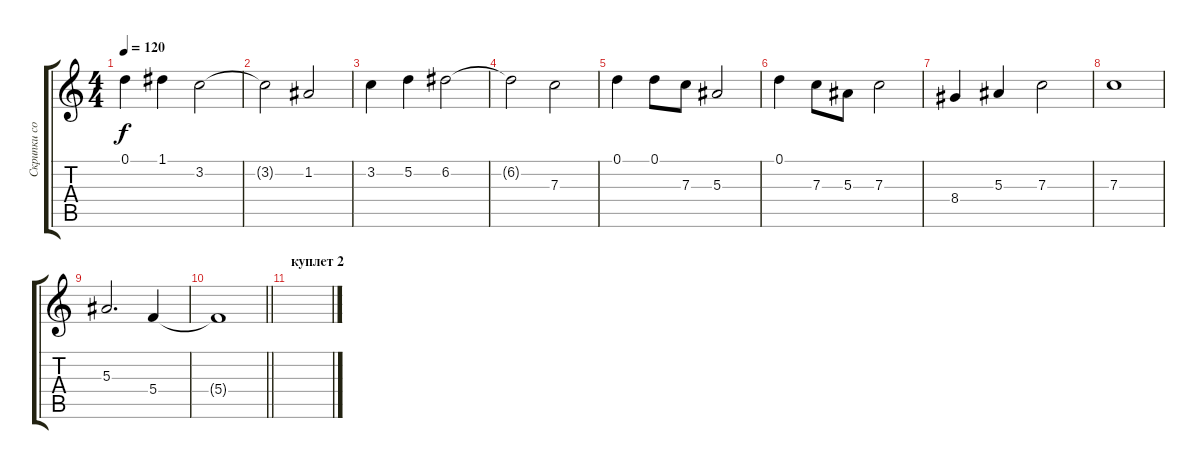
\track ("Скрипки сопрано 1" "Скрипки со") {instrument stringensemble1}
\staff {score tabs}
\tuning (D5 A4 F4 C4 G3 C3) {hide}
\ts (4 4)
\tempo 120
\clef g2
\ks c
0.1.4{dy f} 1.1.4 3.2.2 |
3.2{t}.2 1.2.2 |
3.2.4 5.2.4 6.2.2 |
6.2{t}.2 7.3.2 |
0.1.4 0.1.8 7.3.8 5.3.2 |
0.1.4 7.3.8 5.3.8 7.3.2 |
8.4.4 5.3.4 7.3.2 |
7.3.1 |
5.3.2{d} 5.4.4 |
\barLineRight lightlight
5.4{t}.1 |
\section ("" "куплет 2")
